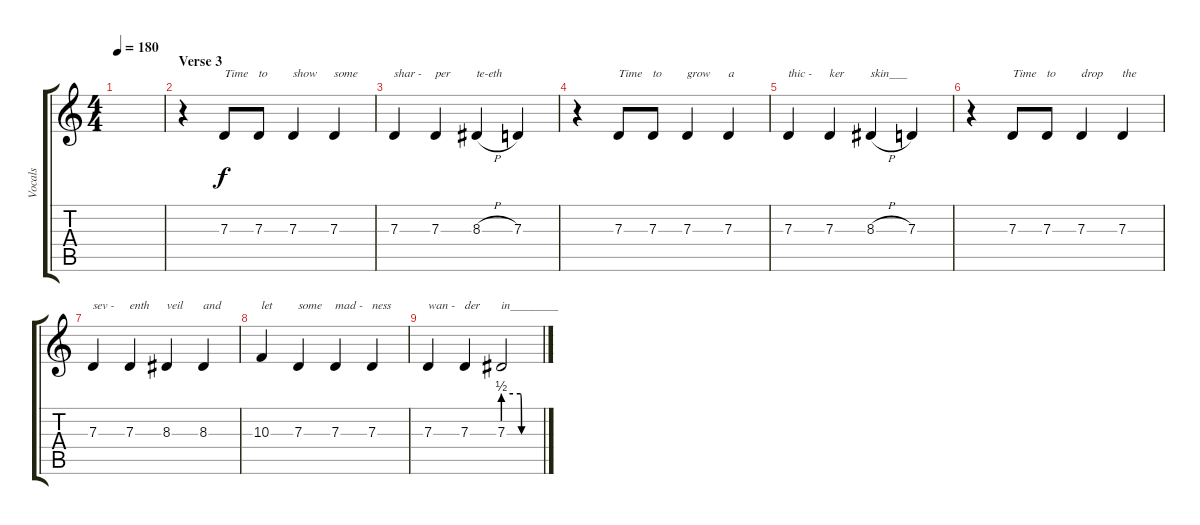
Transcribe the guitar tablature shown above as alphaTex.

\track ("Vocals" "Vocals") {instrument choiraahs}
\staff {score tabs}
\tuning (E4 B3 G3 D3 A2 E2) {hide}
\ts (4 4)
\tempo 180
\clef g2
\ks c
|
\section ("" "Verse 3")
r.4 7.3.8{txt "Time"} 7.3.8{txt "to"} 7.3.4{txt "show"} 7.3.4{txt "some"} |
7.3.4{txt "shar -"} 7.3.4{txt "per"} 8.3{h}.4{txt "te-eth"} 7.3.4 |
r.4 7.3.8{txt "Time"} 7.3.8{txt "to"} 7.3.4{txt "grow"} 7.3.4{txt "a"} |
7.3.4{txt "thic -"} 7.3.4{txt "ker"} 8.3{h}.4{txt "skin___"} 7.3.4 |
r.4 7.3.8{txt "Time"} 7.3.8{txt "to"} 7.3.4{txt "drop"} 7.3.4{txt "the"} |
7.3.4{txt "sev -"} 7.3.4{txt "enth"} 8.3.4{txt "veil"} 8.3.4{txt "and"} |
10.3.4{txt "let"} 7.3.4{txt "some"} 7.3.4{txt "mad - "} 7.3.4{txt "ness"} |
7.3.4{txt "wan -"} 7.3.4{txt "der"} 7.3{be (custom 0 2 28 2 30 0 60 0)}.2{txt "in________"}
